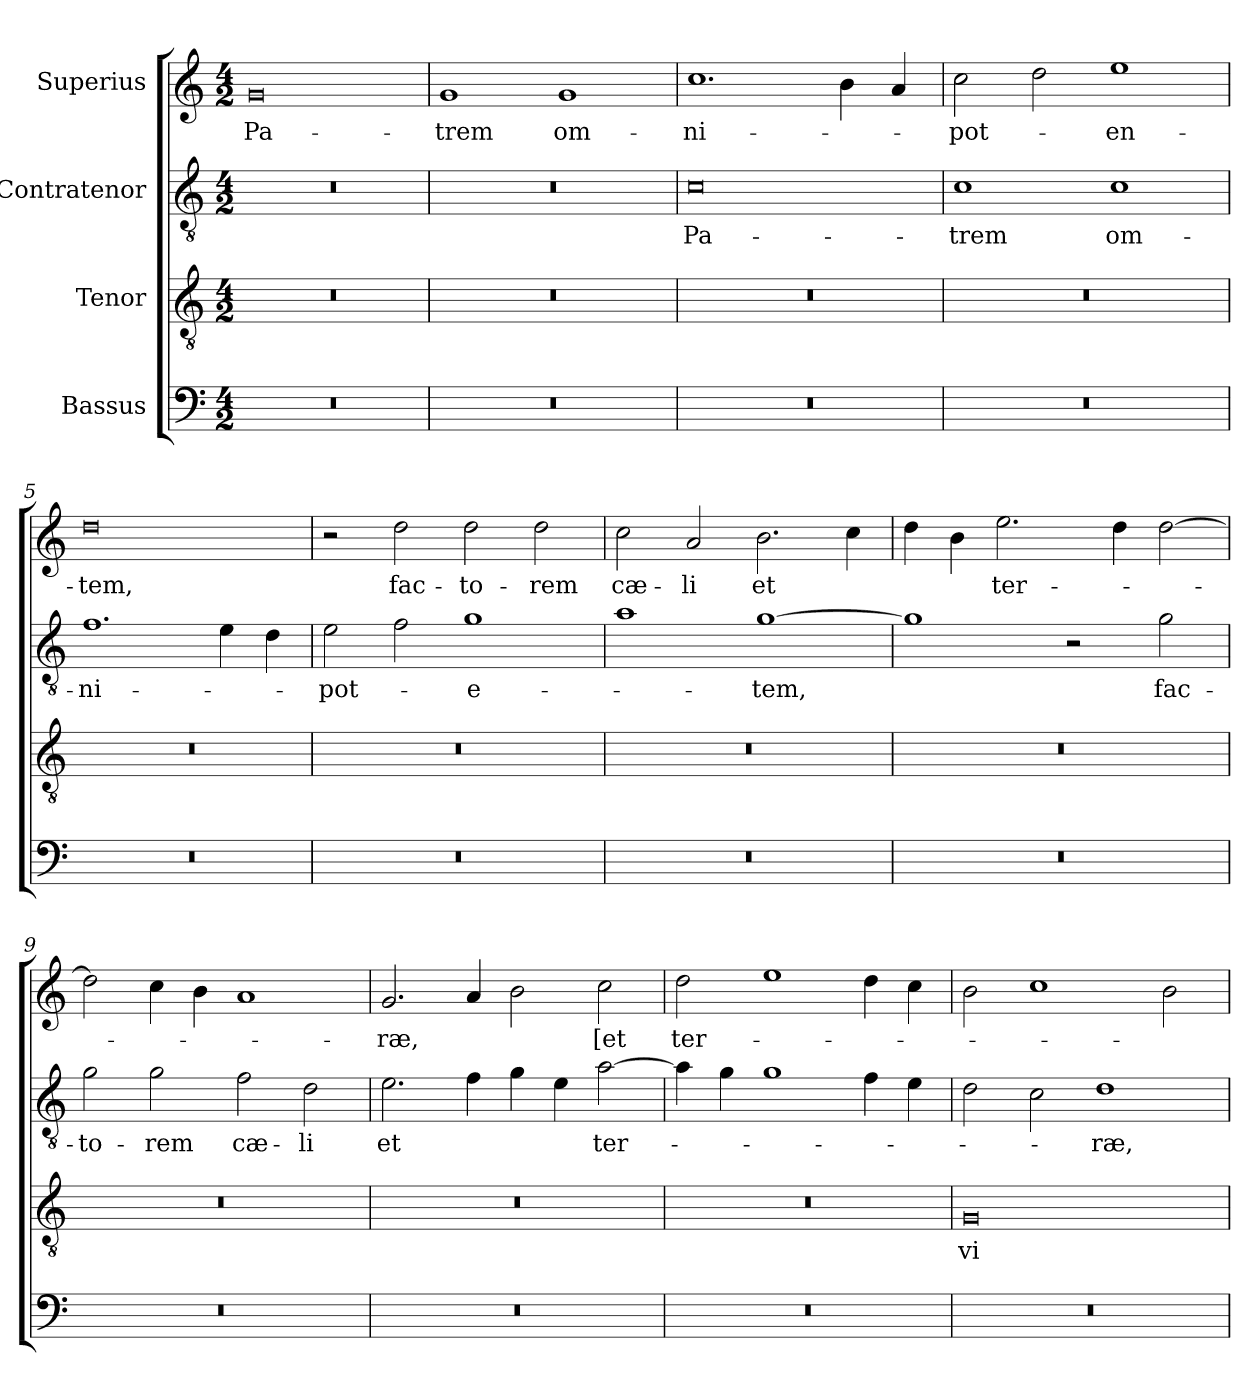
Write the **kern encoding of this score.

**kern	**kern	**text	**kern	**text	**kern	**text
*part4	*part3	*part3	*part2	*part2	*part1	*part1
*staff4	*staff3	*staff3	*staff2	*staff2	*staff1	*staff1
*I"Bassus	*I"Tenor	*	*I"Contratenor	*	*I"Superius	*
*clefF4	*clefGv2	*	*clefGv2	*	*clefG2	*
*k[]	*k[]	*	*k[]	*	*k[]	*
*M4/2	*M4/2	*	*M4/2	*	*M4/2	*
=1	=1	=1	=1	=1	=1	=1
0r	0r	.	0r	.	0g/	Pa-
=2	=2	=2	=2	=2	=2	=2
0r	0r	.	0r	.	1g/	-trem
.	.	.	.	.	1g/	om-
=3	=3	=3	=3	=3	=3	=3
0r	0r	.	0c\	Pa-	1.cc\	-ni-
.	.	.	.	.	4b\	.
.	.	.	.	.	4a/	.
=4	=4	=4	=4	=4	=4	=4
0r	0r	.	1c\	-trem	2cc\	-pot-
.	.	.	.	.	2dd\	.
.	.	.	1c\	om-	1ee\	-en-
=5	=5	=5	=5	=5	=5	=5
0r	0r	.	1.f\	-ni-	0dd\	-tem,
.	.	.	4e\	.	.	.
.	.	.	4d\	.	.	.
=6	=6	=6	=6	=6	=6	=6
0r	0r	.	2e\	-pot-	2r	.
.	.	.	2f\	.	2dd\	fac-
.	.	.	1g\	-e-	2dd\	-to-
.	.	.	.	.	2dd\	-rem
=7	=7	=7	=7	=7	=7	=7
0r	0r	.	1a\	.	2cc\	cæ-
.	.	.	.	.	2a/	-li
.	.	.	[1g\	-tem,	2.b\	et
.	.	.	.	.	4cc\	.
=8	=8	=8	=8	=8	=8	=8
0r	0r	.	1g\]	.	4dd\	.
.	.	.	.	.	4b\	.
.	.	.	.	.	2.ee\	ter-
.	.	.	2r	.	.	.
.	.	.	.	.	4dd\	.
.	.	.	2g\	fac-	[2dd\	.
=9	=9	=9	=9	=9	=9	=9
0r	0r	.	2g\	-to-	2dd\]	.
.	.	.	2g\	-rem	4cc\	.
.	.	.	.	.	4b\	.
.	.	.	2f\	cæ-	1a/	.
.	.	.	2d\	-li	.	.
=10	=10	=10	=10	=10	=10	=10
0r	0r	.	2.e\	et	2.g/	-ræ,
.	.	.	4f\	.	4a/	.
.	.	.	4g\	.	2b\	.
.	.	.	4e\	.	.	.
.	.	.	[2a\	ter-	2cc\	[et
=11	=11	=11	=11	=11	=11	=11
0r	0r	.	4a\]	.	2dd\	ter-
.	.	.	4g\	.	.	.
.	.	.	1g\	.	1ee\	.
.	.	.	4f\	.	4dd\	.
.	.	.	4e\	.	4cc\	.
=12	=12	=12	=12	=12	=12	=12
0r	0G/	vi-	2d\	.	2b\	.
.	.	.	2c\	.	1cc\	.
.	.	.	1d\	-ræ,	.	.
.	.	.	.	.	2b\	.
=	=	=	=	=	=	=
*-	*-	*-	*-	*-	*-	*-
